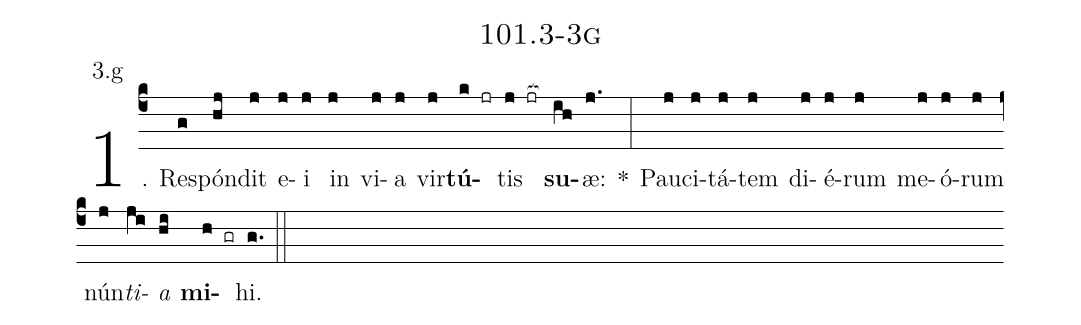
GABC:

name: 101.3-3g;
annotation: 3.g;
%%
(c4)1. Re(g)spón(hj)dit(j) e(j)i(j) in(j) vi(j)a(j) vir(j)<b>tú</b>(k jr)tis(j jr[ocb:1{]) <b>su</b>(ih[ocb:0}])æ:(j.) *(:) Pau(j)ci(j)tá(j)tem(j) di(j)é(j)rum(j) me(j)ó(j)rum(j) nún(j)<i>ti</i>(ji)<i>a</i>(hi) <b>mi</b>(h gr)hi.(g.) (::)


%E(j) u(j) o(ji) u(hi) a(h) e.(g.) (::)
